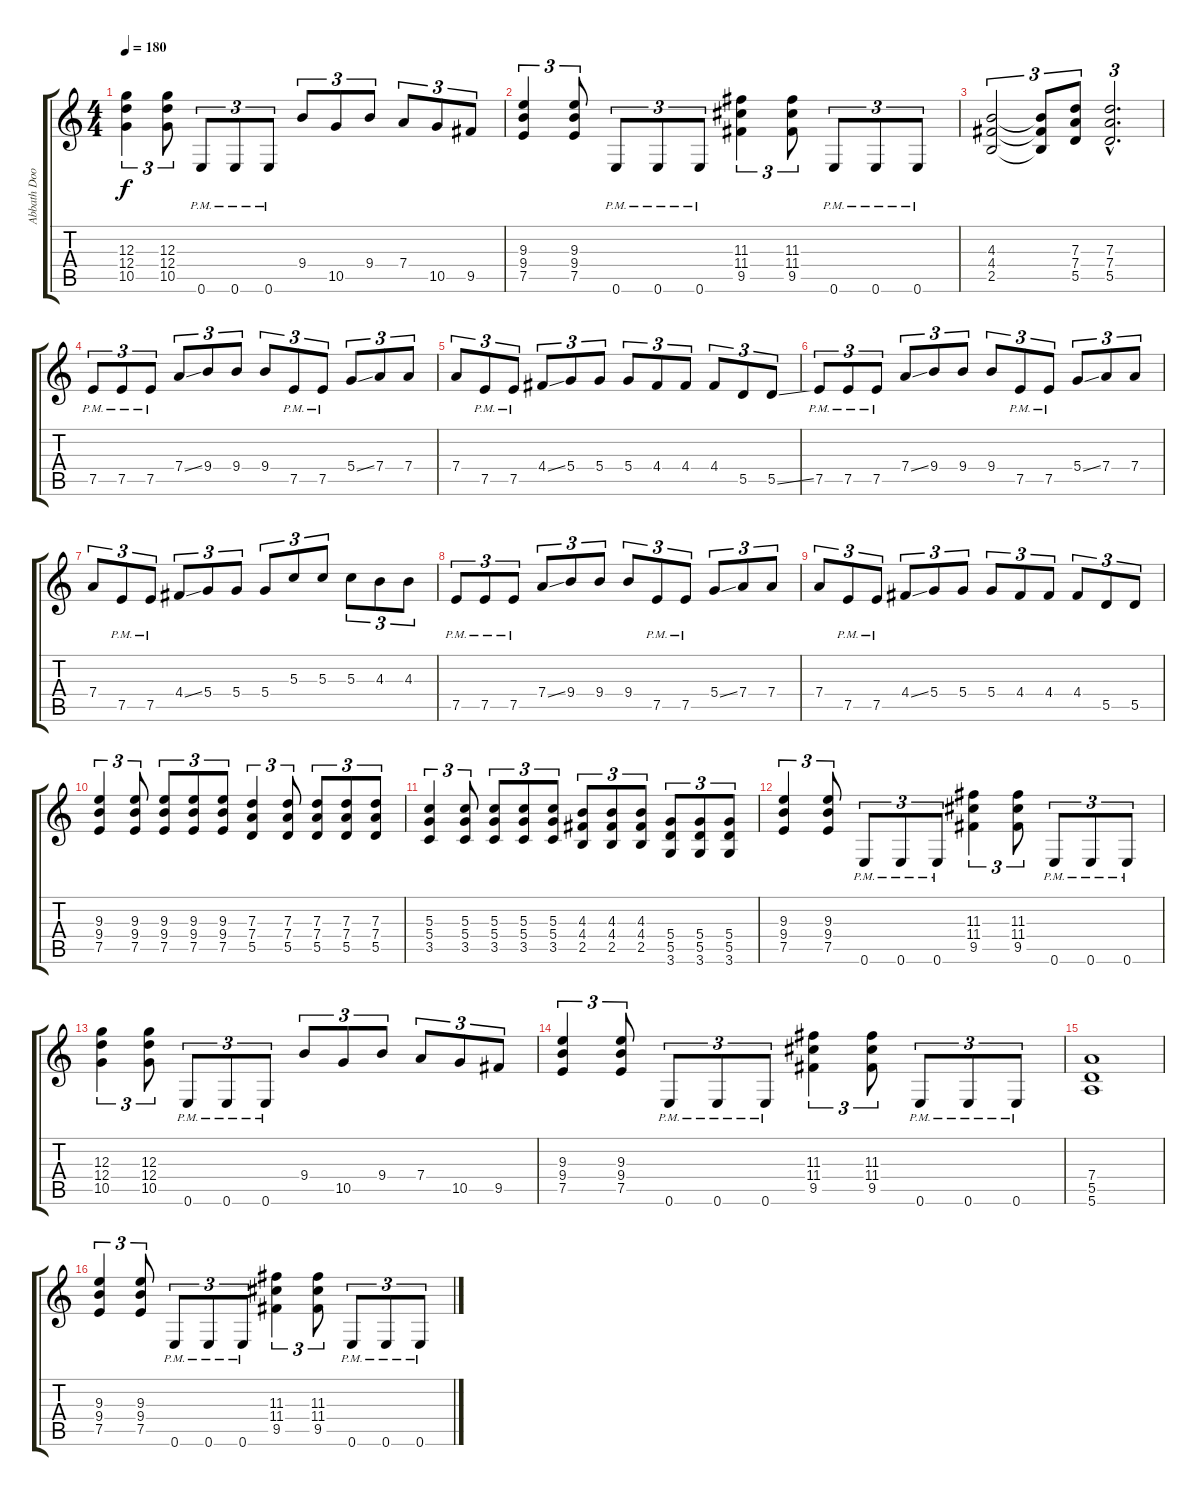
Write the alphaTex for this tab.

\track ("Abbath Doom Occulta (Guitar)" "Abbath Doo") {instrument distortionguitar}
\staff {score tabs}
\tuning (E4 B3 G3 D3 A2 E2) {hide}
\ts (4 4)
\tempo 180
\clef g2
\ks c
(12.3 12.4 10.5).4{tu (3 2) dy f} (12.3 12.4 10.5).8{tu (3 2)} 0.6{pm}.8{tu (3 2)} 0.6{pm}.8{tu (3 2)} 0.6{pm}.8{tu (3 2)} 9.4.8{tu (3 2)} 10.5.8{tu (3 2)} 9.4.8{tu (3 2)} 7.4.8{tu (3 2)} 10.5.8{tu (3 2)} 9.5.8{tu (3 2)} |
(9.3 9.4 7.5).4{tu (3 2)} (9.3 9.4 7.5).8{tu (3 2)} 0.6{pm}.8{tu (3 2)} 0.6{pm}.8{tu (3 2)} 0.6{pm}.8{tu (3 2)} (11.3 11.4 9.5).4{tu (3 2)} (11.3 11.4 9.5).8{tu (3 2)} 0.6{pm}.8{tu (3 2)} 0.6{pm}.8{tu (3 2)} 0.6{pm}.8{tu (3 2)} |
(4.3 4.4 2.5).2{tu (3 2)} (4.3{t} 4.4{t} 2.5{t}).8{tu (3 2)} (7.3 7.4 5.5).8{tu (3 2)} (7.3{hac} 7.4{hac} 5.5{hac}).2{d tu (3 2)} |
7.5{pm}.8{tu (3 2)} 7.5{pm}.8{tu (3 2)} 7.5{pm}.8{tu (3 2)} 7.4{ss}.8{tu (3 2)} 9.4.8{tu (3 2)} 9.4.8{tu (3 2)} 9.4.8{tu (3 2)} 7.5{pm}.8{tu (3 2)} 7.5{pm}.8{tu (3 2)} 5.4{ss}.8{tu (3 2)} 7.4.8{tu (3 2)} 7.4.8{tu (3 2)} |
7.4.8{tu (3 2)} 7.5{pm}.8{tu (3 2)} 7.5{pm}.8{tu (3 2)} 4.4{ss}.8{tu (3 2)} 5.4.8{tu (3 2)} 5.4.8{tu (3 2)} 5.4.8{tu (3 2)} 4.4.8{tu (3 2)} 4.4.8{tu (3 2)} 4.4.8{tu (3 2)} 5.5.8{tu (3 2)} 5.5{ss}.8{tu (3 2)} |
7.5{pm}.8{tu (3 2)} 7.5{pm}.8{tu (3 2)} 7.5{pm}.8{tu (3 2)} 7.4{ss}.8{tu (3 2)} 9.4.8{tu (3 2)} 9.4.8{tu (3 2)} 9.4.8{tu (3 2)} 7.5{pm}.8{tu (3 2)} 7.5{pm}.8{tu (3 2)} 5.4{ss}.8{tu (3 2)} 7.4.8{tu (3 2)} 7.4.8{tu (3 2)} |
7.4.8{tu (3 2)} 7.5{pm}.8{tu (3 2)} 7.5{pm}.8{tu (3 2)} 4.4{ss}.8{tu (3 2)} 5.4.8{tu (3 2)} 5.4.8{tu (3 2)} 5.4.8{tu (3 2)} 5.3.8{tu (3 2)} 5.3.8{tu (3 2)} 5.3.8{tu (3 2)} 4.3.8{tu (3 2)} 4.3.8{tu (3 2)} |
7.5{pm}.8{tu (3 2)} 7.5{pm}.8{tu (3 2)} 7.5{pm}.8{tu (3 2)} 7.4{ss}.8{tu (3 2)} 9.4.8{tu (3 2)} 9.4.8{tu (3 2)} 9.4.8{tu (3 2)} 7.5{pm}.8{tu (3 2)} 7.5{pm}.8{tu (3 2)} 5.4{ss}.8{tu (3 2)} 7.4.8{tu (3 2)} 7.4.8{tu (3 2)} |
7.4.8{tu (3 2)} 7.5{pm}.8{tu (3 2)} 7.5{pm}.8{tu (3 2)} 4.4{ss}.8{tu (3 2)} 5.4.8{tu (3 2)} 5.4.8{tu (3 2)} 5.4.8{tu (3 2)} 4.4.8{tu (3 2)} 4.4.8{tu (3 2)} 4.4.8{tu (3 2)} 5.5.8{tu (3 2)} 5.5.8{tu (3 2)} |
(9.3 9.4 7.5).4{tu (3 2)} (9.3 9.4 7.5).8{tu (3 2)} (9.3 9.4 7.5).8{tu (3 2)} (9.3 9.4 7.5).8{tu (3 2)} (9.3 9.4 7.5).8{tu (3 2)} (7.3 7.4 5.5).4{tu (3 2)} (7.3 7.4 5.5).8{tu (3 2)} (7.3 7.4 5.5).8{tu (3 2)} (7.3 7.4 5.5).8{tu (3 2)} (7.3 7.4 5.5).8{tu (3 2)} |
(5.3 5.4 3.5).4{tu (3 2)} (5.3 5.4 3.5).8{tu (3 2)} (5.3 5.4 3.5).8{tu (3 2)} (5.3 5.4 3.5).8{tu (3 2)} (5.3 5.4 3.5).8{tu (3 2)} (4.3 4.4 2.5).8{tu (3 2)} (4.3 4.4 2.5).8{tu (3 2)} (4.3 4.4 2.5).8{tu (3 2)} (5.4 5.5 3.6).8{tu (3 2)} (5.4 5.5 3.6).8{tu (3 2)} (5.4 5.5 3.6).8{tu (3 2)} |
(9.3 9.4 7.5).4{tu (3 2)} (9.3 9.4 7.5).8{tu (3 2)} 0.6{pm}.8{tu (3 2)} 0.6{pm}.8{tu (3 2)} 0.6{pm}.8{tu (3 2)} (11.3 11.4 9.5).4{tu (3 2)} (11.3 11.4 9.5).8{tu (3 2)} 0.6{pm}.8{tu (3 2)} 0.6{pm}.8{tu (3 2)} 0.6{pm}.8{tu (3 2)} |
(12.3 12.4 10.5).4{tu (3 2)} (12.3 12.4 10.5).8{tu (3 2)} 0.6{pm}.8{tu (3 2)} 0.6{pm}.8{tu (3 2)} 0.6{pm}.8{tu (3 2)} 9.4.8{tu (3 2)} 10.5.8{tu (3 2)} 9.4.8{tu (3 2)} 7.4.8{tu (3 2)} 10.5.8{tu (3 2)} 9.5.8{tu (3 2)} |
(9.3 9.4 7.5).4{tu (3 2)} (9.3 9.4 7.5).8{tu (3 2)} 0.6{pm}.8{tu (3 2)} 0.6{pm}.8{tu (3 2)} 0.6{pm}.8{tu (3 2)} (11.3 11.4 9.5).4{tu (3 2)} (11.3 11.4 9.5).8{tu (3 2)} 0.6{pm}.8{tu (3 2)} 0.6{pm}.8{tu (3 2)} 0.6{pm}.8{tu (3 2)} |
(7.4 5.5 5.6).1 |
(9.3 9.4 7.5).4{tu (3 2)} (9.3 9.4 7.5).8{tu (3 2)} 0.6{pm}.8{tu (3 2)} 0.6{pm}.8{tu (3 2)} 0.6{pm}.8{tu (3 2)} (11.3 11.4 9.5).4{tu (3 2)} (11.3 11.4 9.5).8{tu (3 2)} 0.6{pm}.8{tu (3 2)} 0.6{pm}.8{tu (3 2)} 0.6{pm}.8{tu (3 2)}
